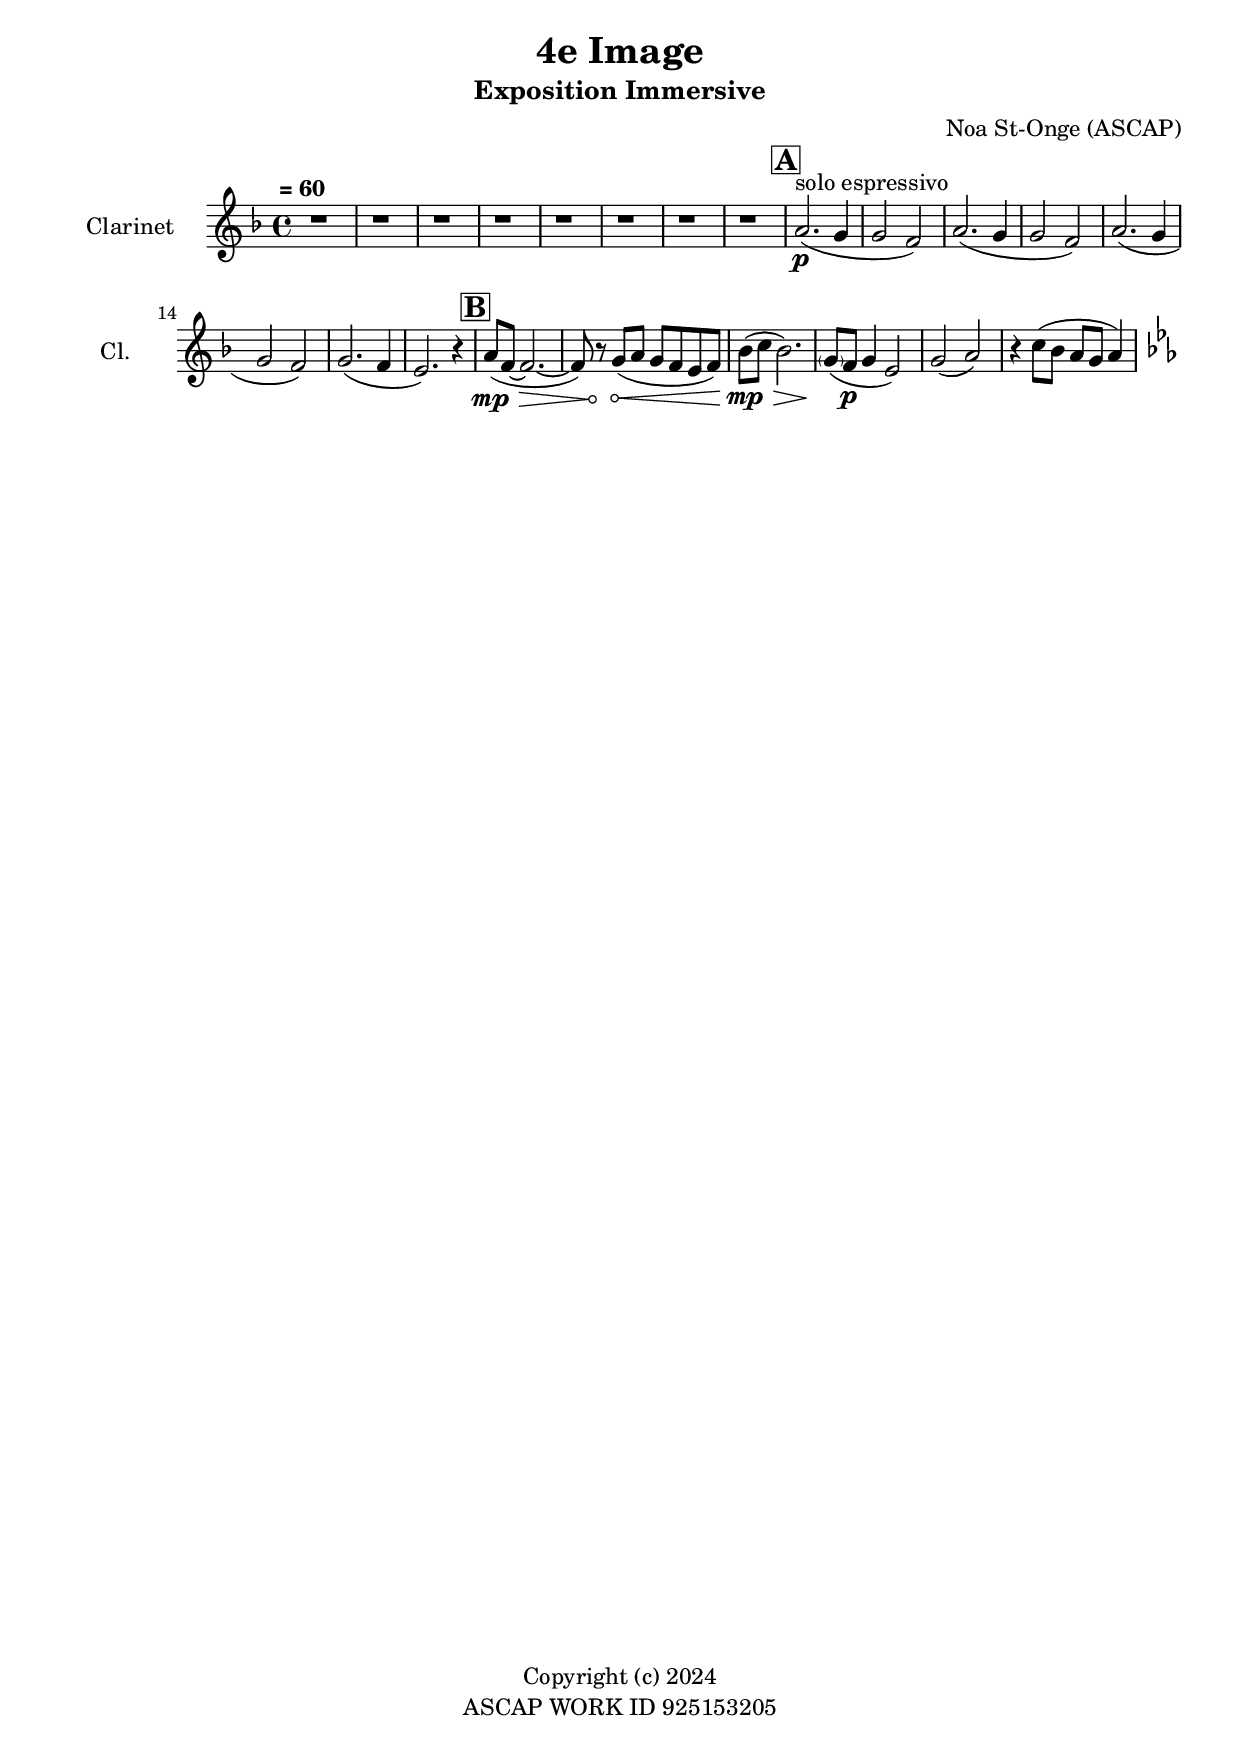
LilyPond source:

clarinet = \relative c'' {
  \time 4/4
  \tempo " = 60"
  \key f \major

  \set Score.rehearsalMarkFormatter = #format-mark-box-alphabet

  \transposition bes
  % Music follows here.

  \repeat unfold 8 {r1}
  \mark \default
  a2.\p^"solo espressivo"( g4 g2 f2)
  a2.( g4 g2 f2)
  a2.( g4 g2 f2)
  g2.( f4 e2.) r4

  \mark \default
  \override Hairpin.circled-tip = ##t
  a8(\mp\> f8 ~ f2. ~ f8) r8\!
  g8(\< a g f e f)

  \once \override Hairpin.circled-tip = ##f
  bes(\!\mp\> c bes2.)
  \parenthesize g8(\! f8\p g4 e2)

  g2( a2) r4 c8( bes a g a4)

  \key ees \major
}

clarinetPart = \new Staff \with {
  instrumentName = "Clarinet"
  shortInstrumentName = "Cl."
  midiInstrument = "clarinet"
} \clarinet

\book {
  \bookOutputName "Clarinet"
  \header {
  title = "4e Image"
  subtitle = "Exposition Immersive"
  composer = "Noa St-Onge (ASCAP)"
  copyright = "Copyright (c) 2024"
  % Remove default LilyPond tagline
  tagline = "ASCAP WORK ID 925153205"
}
  \score {
    <<
      \clarinetPart
    >>
    \layout {
      indent = 25
      short-indent = 20
    }

    \midi {
      \tempo 4=60
    }
  }
}